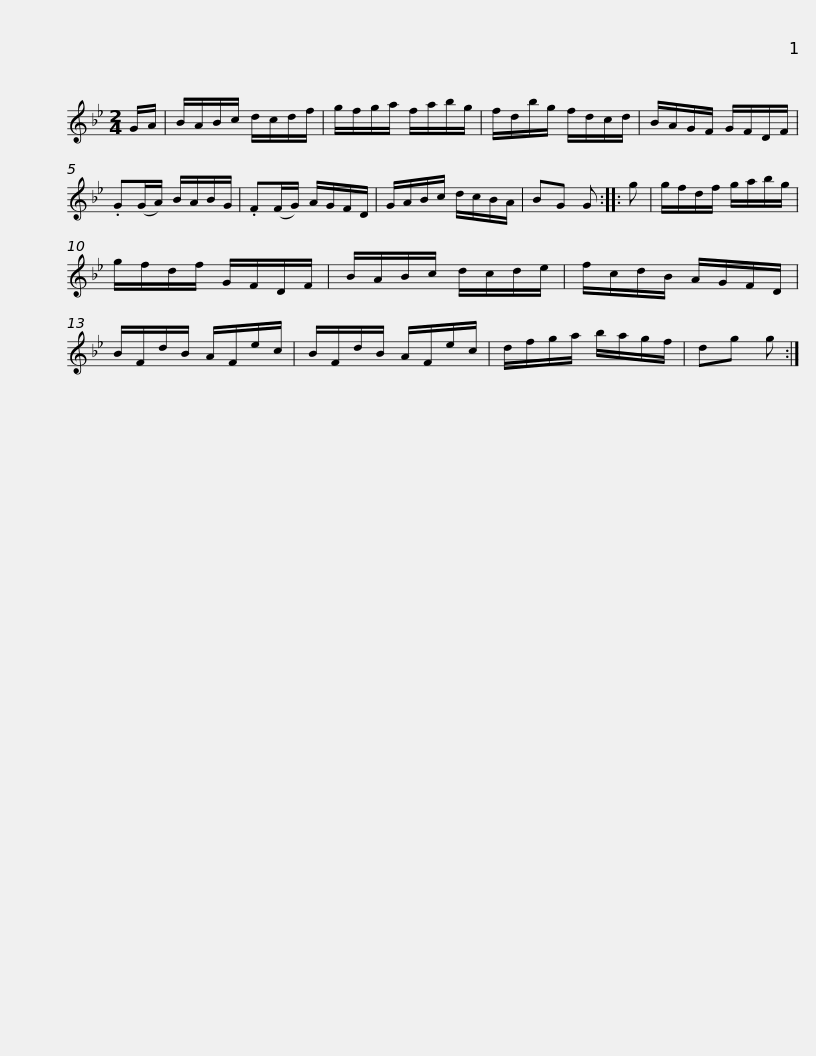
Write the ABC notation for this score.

X:1
L:1/8
M:2/4
I:linebreak $
K:Gmin
V:1 treble
V:1
 G/A/ | B/A/B/c/ d/c/d/f/ | g/f/g/a/ f/a/b/g/ | f/d/b/g/ f/d/c/d/ | B/A/G/F/ G/F/D/F/ | %5
 .G(G/A/) B/A/B/G/ |$ .F(F/G/) A/G/F/D/ | G/A/B/c/ d/c/B/A/ | BG G :: g | %10
 g/f/d/f/ g/a/b/g/ | g/f/d/f/ G/F/D/F/ | B/A/B/c/ d/c/d/e/ |$ f/c/d/B/ A/G/F/D/ | B/F/d/B/ A/F/e/c/ | %15
 B/F/d/B/ A/F/e/c/ | d/f/g/a/ b/a/g/f/ | dg g :| %18
